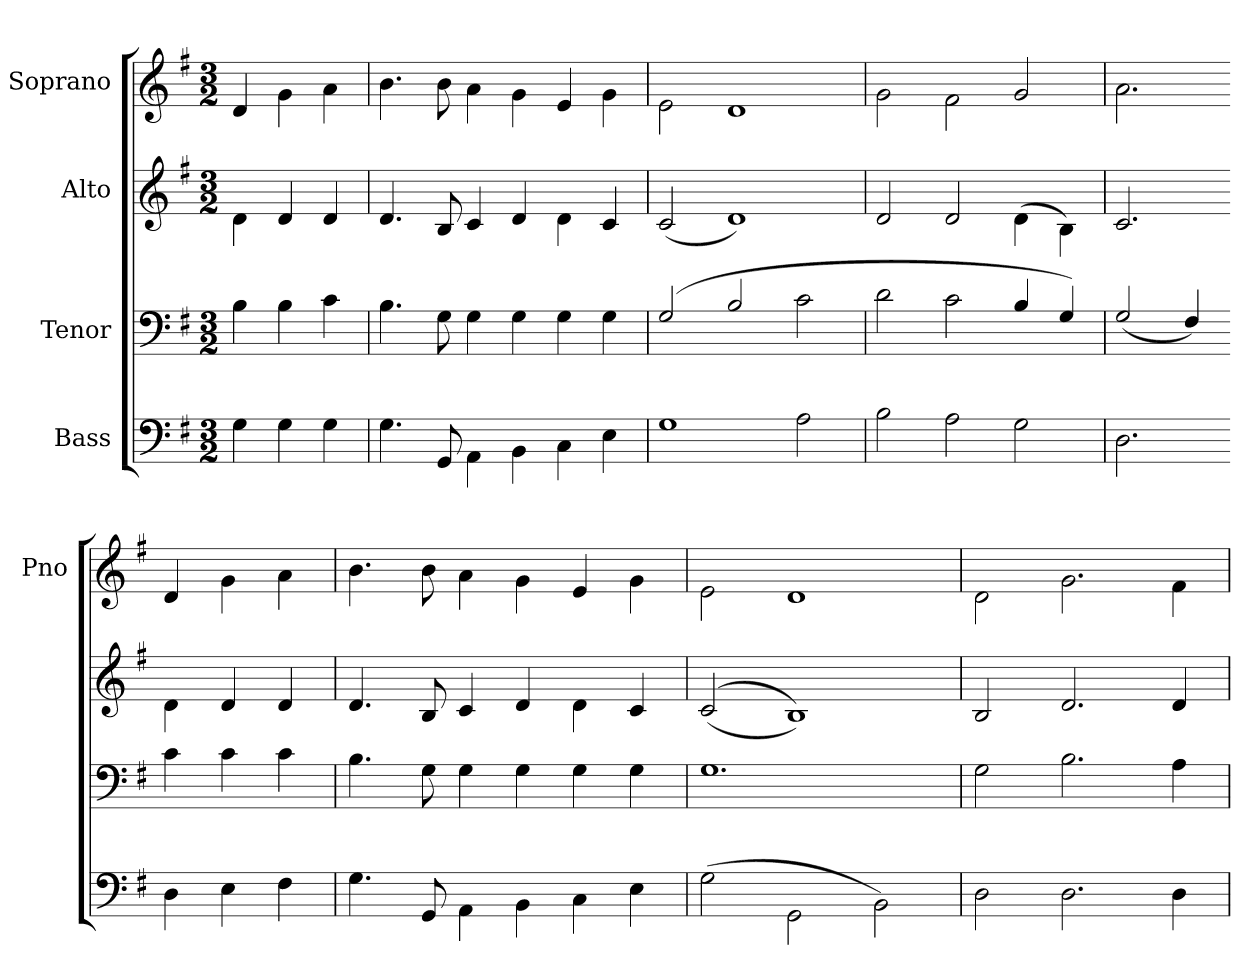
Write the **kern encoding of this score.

**kern	**kern	**kern	**kern
*part4	*part3	*part2	*part1
*staff4	*staff3	*staff2	*staff1
*I"Bass	*I"Tenor	*I"Alto	*I"Soprano
*	*	*	*I'Pno
*clefF4	*clefF4	*clefG2	*clefG2
*k[f#]	*k[f#]	*k[f#]	*k[f#]
*G:	*G:	*G:	*G:
*M3/2	*M3/2	*M3/2	*M3/2
=	=	=	=
4G\	4B\	4d\	4d/
4G\	4B\	4d/	4g\
4G\	4c\	4d/	4a\
=	=	=	=
4.G\	4.B\	4.d/	4.b\
8GG/	8G\	8B/	8b\
4AA\	4G\	4c/	4a\
4BB\	4G\	4d/	4g\
4C\	4G\	4d\	4e/
4E\	4G\	4c/	4g\
=	=	=	=
1G	(>2G/	(>2c/	2e\
.	2B/	1d)	(1d
((2A\	2c\	.	.
=	=	=	=
2B\	2d\	2d/	2g\
2A\	2c\	2d/	2f#\
2G\	4B/	(<4d\	2g/
.	4G/)	4B\)	.
=	=	=	=
2.D\	(>2G/	2.c/	2.a\
.	4F#/)	.	.
=-	=-	=-	=-
4D\	4c\	4d\	4d/
4E\	4c\	4d/	4g\
4F#\	4c\	4d/	4a\
=	=	=	=
4.G\	4.B\	4.d/	4.b\
8GG/	8G\	8B/	8b\
4AA\	4G\	4c/	4a\
4BB\	4G\	4d/	4g\
4C\	4G\	4d\	4e/
4E\	4G\	4c/	4g\
=	=	=	=
(<2G\	1.G	(<(<2c/	2e\
2GG\	.	1B))	1d
2BB\)	.	.	.
=	=	=	=
2D\	2G\	2B/	2d\
2.D\	2.B\	2.d/	2.g\
4D\	4A\	4d/	4f#\
=	=	=	=
*-	*-	*-	*-
